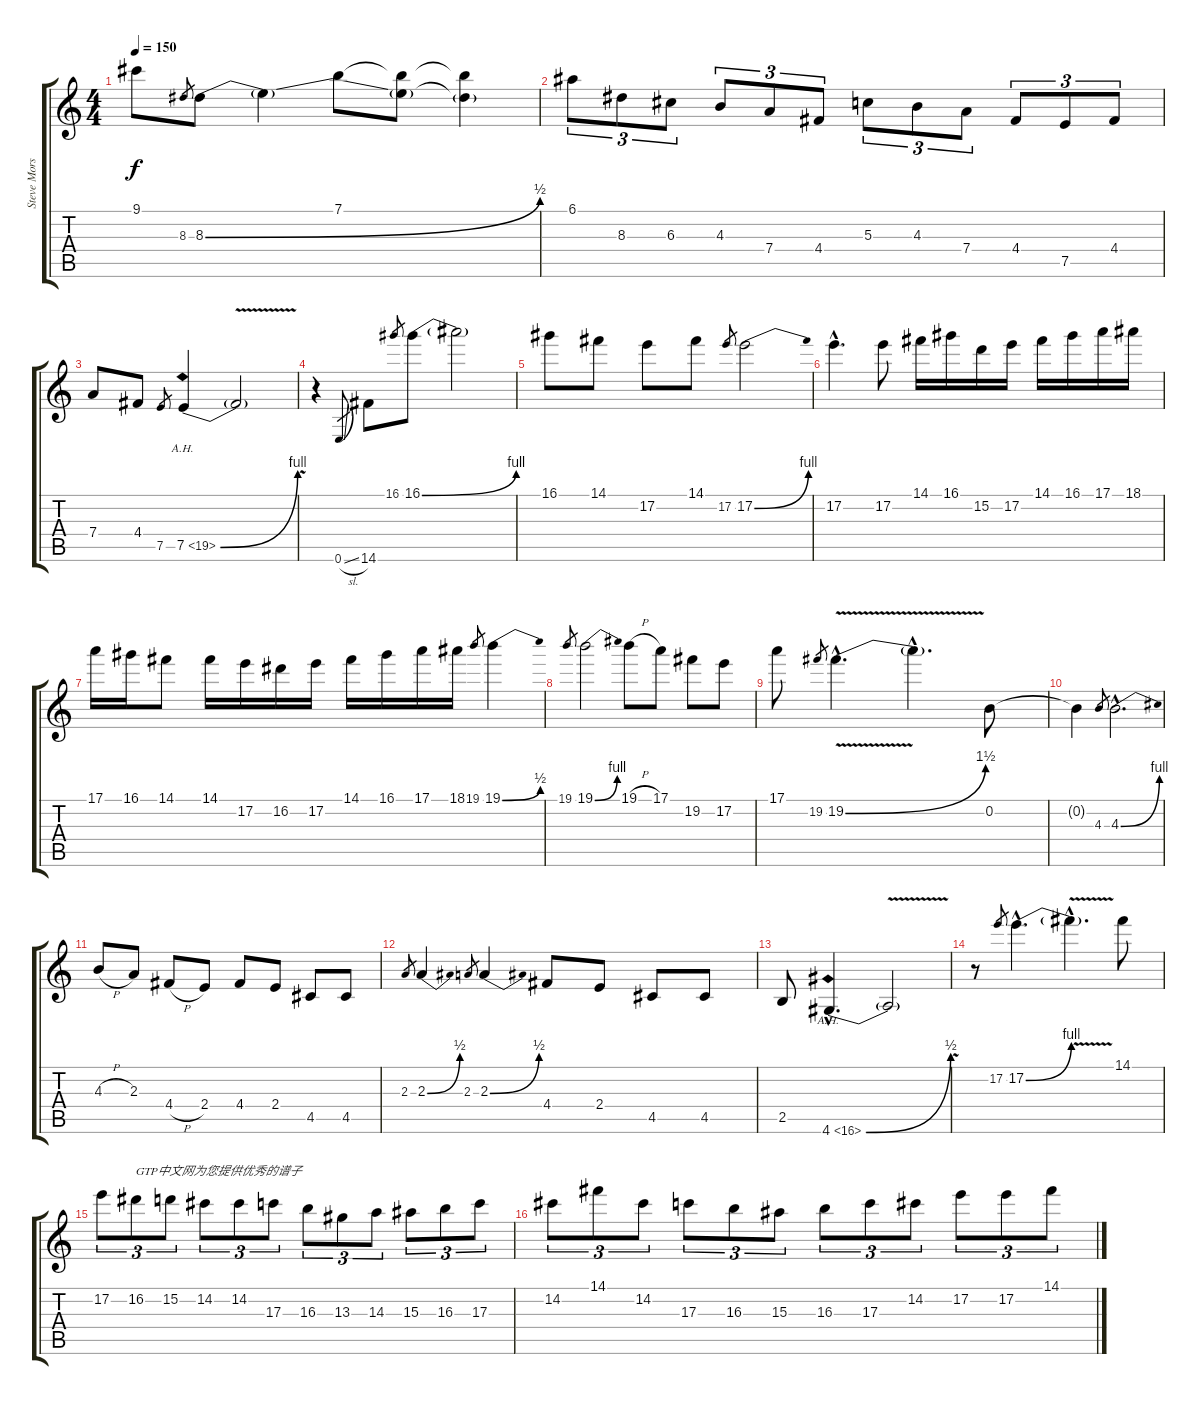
\track ("Steve Morse" "Steve Mors") {instrument overdrivenguitar}
\staff {score tabs}
\tuning (E4 B3 G3 D3 A2 E2) {hide}
\ts (4 4)
\tempo 150
\clef g2
\ks c
9.1.8{dy f} 8.3.8{gr} 8.3{be (bend 0 0 60 2)}.8 8.3{t}.4 7.1.8 (7.1{t} 8.3{t}).8 (7.1{t} 8.3{t}).4 |
6.1.8{tu (3 2)} 8.3.8{tu (3 2)} 6.3.8{tu (3 2)} 4.3.8{tu (3 2)} 7.4.8{tu (3 2)} 4.4.8{tu (3 2)} 5.3.8{tu (3 2)} 4.3.8{tu (3 2)} 7.4.8{tu (3 2)} 4.4.8{tu (3 2)} 7.5.8{tu (3 2)} 4.4.8{tu (3 2)} |
7.4.8 4.4.8 7.5.8{gr} 7.5{be (bend 0 0 60 4) ah 12}.4 7.5{v t}.2 |
r.4 0.6{sl}.8{gr} 14.6.8 16.1.8{gr} 16.1{be (bend 0 0 60 4)}.8 16.1{t}.2 |
16.1.8 14.1.8 17.2.8 14.1.8 17.2.8{gr} 17.2{be (bend 0 0 60 4)}.2 |
17.2{hac}.4{d} 17.2.8 14.1.16 16.1.16 15.2.16 17.2.16 14.1.16 16.1.16 17.1.16 18.1.16 |
17.1.16 16.1.16 14.1.8 14.1.16 17.2.16 16.2.16 17.2.16 14.1.16 16.1.16 17.1.16 18.1.16 19.1.8{gr} 19.1{be (bend 0 0 60 2)}.4 |
19.1.8{gr} 19.1{be (bend 0 0 60 4)}.2 19.1{h}.8 17.1.8 19.2.8 17.2.8 |
17.1.8 19.2.8{gr} 19.2{be (bend 0 0 60 6) v hac}.4{d} 19.2{hac t}.4{d} 0.2.8 |
0.2{t}.4 4.3.8{gr} 4.3{be (bend 0 0 60 4) hac}.2{d} |
4.3{h}.8 2.3.8 4.4{h}.8 2.4.8 4.4.8 2.4.8 4.5.8 4.5.8 |
2.3.8{gr} 2.3{be (bend 0 0 60 2)}.4 2.3.8{gr} 2.3{be (bend 0 0 60 2)}.4 4.4.8 2.4.8 4.5.8 4.5.8 |
2.5.8 4.6{be (bend 0 0 60 2) ah 12 hac}.4{d} 4.6{v t}.2 |
r.8 17.2.8{gr} 17.2{be (bend 0 0 60 4) hac}.4{d} 17.2{v hac t}.4{d} 14.1.8 |
17.2.8{tu (3 2)} 16.2.8{tu (3 2) txt "GTP中文网为您提供优秀的谱子"} 15.2.8{tu (3 2)} 14.2.8{tu (3 2)} 14.2.8{tu (3 2)} 17.3.8{tu (3 2)} 16.3.8{tu (3 2)} 13.3.8{tu (3 2)} 14.3.8{tu (3 2)} 15.3.8{tu (3 2)} 16.3.8{tu (3 2)} 17.3.8{tu (3 2)} |
14.2.8{tu (3 2)} 14.1.8{tu (3 2)} 14.2.8{tu (3 2)} 17.3.8{tu (3 2)} 16.3.8{tu (3 2)} 15.3.8{tu (3 2)} 16.3.8{tu (3 2)} 17.3.8{tu (3 2)} 14.2.8{tu (3 2)} 17.2.8{tu (3 2)} 17.2.8{tu (3 2)} 14.1.8{tu (3 2)}
